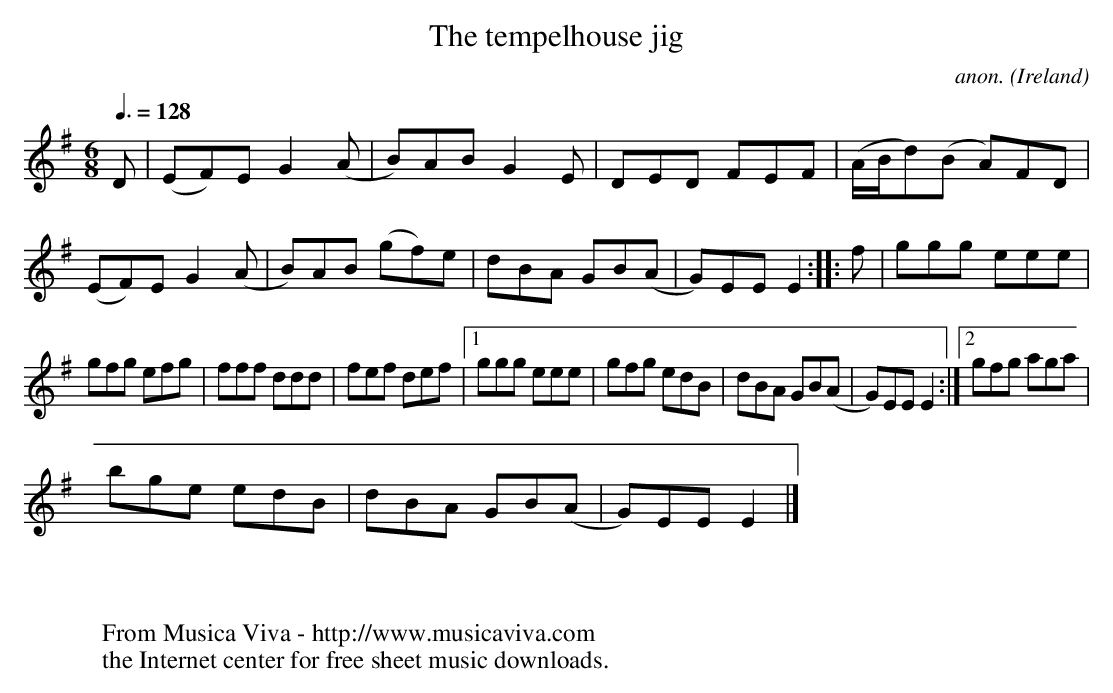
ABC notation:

X:1
T: The tempelhouse jig
C: anon.
O: Ireland
1.abc
M: 6/8
L: 1/8
Q: 3/8=128
K: Em
D|(EF)E G2(A|B)AB G2E|DED FEF|(A/B/d)(B A)FD|
(EF)E G2(A|B)AB (gf)e|dBA GB(A|G)EE E2:: f|ggg eee|
gfg efg|fff ddd|fef def|[1ggg eee|gfg edB|dBA GB(A|G)EE E2:|[2gfg aga|
bge edB|dBA GB(A|G)EEE2|]
W:
W:
W: From Musica Viva - http://www.musicaviva.com
W: the Internet center for free sheet music downloads.
